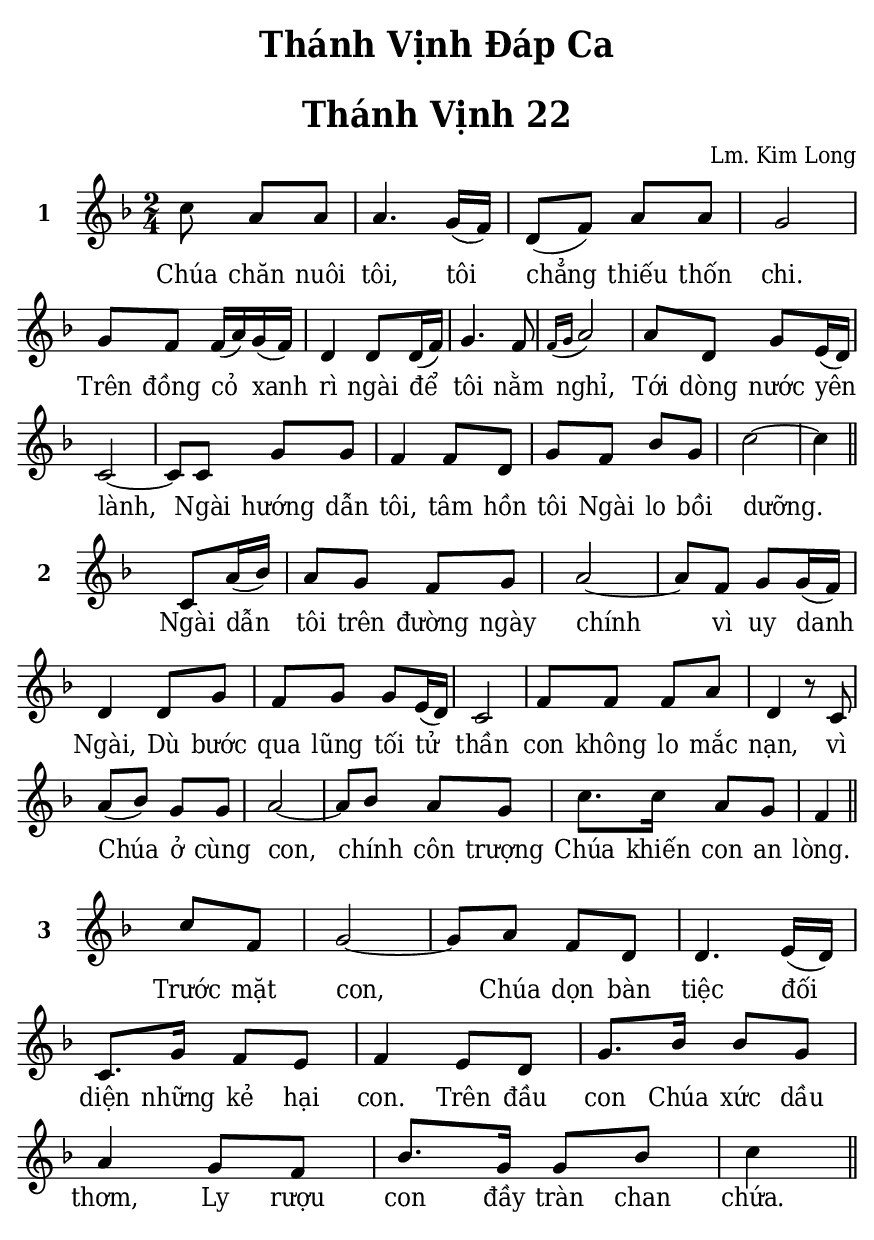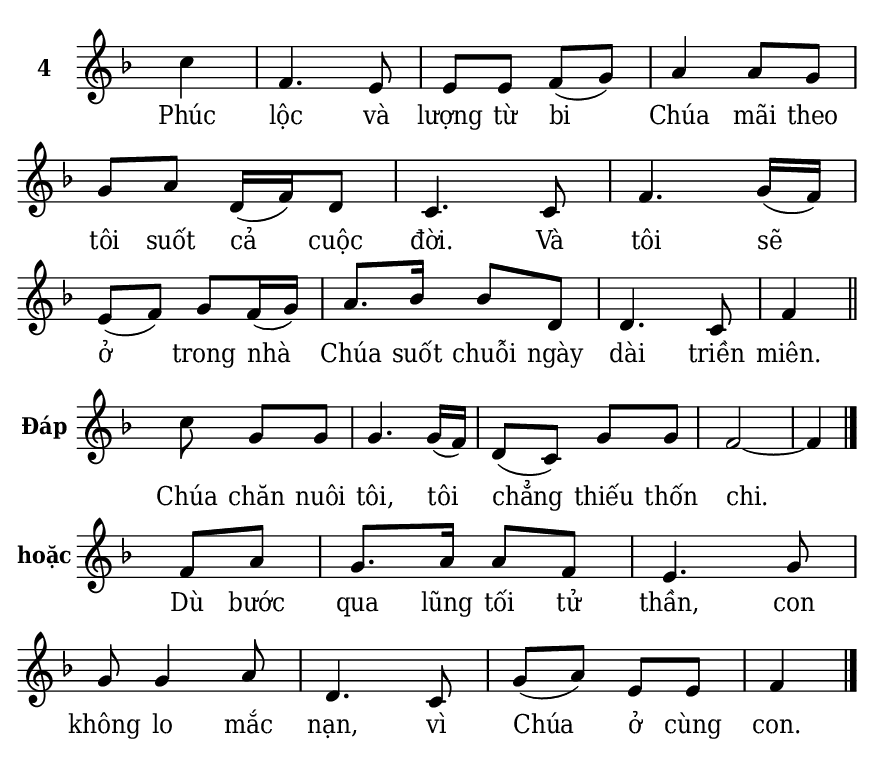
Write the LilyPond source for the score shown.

% Cài đặt chung
\version "2.22.1"
\include "english.ly"

\header {
  title = "Thánh Vịnh Đáp Ca"
  subtitle = \markup { \vspace #2 \fontsize #3 "Thánh Vịnh 22" }
  composer = "Lm. Kim Long"
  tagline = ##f
}

% Nhạc
nhacMauMot = \relative c'' {
  \key f \major
  \time 2/4
  \partial 4. c8 a a |
  a4. g16 (f) |
  d8 (f) a a |
  g2 |
  g8 f f16 (a) g (f) |
  d4 d8 d16 (f) |
  g4. f8 |
  \slashedGrace { f16 (g } a2) |
  a8 d, g e16 (d) |
  c2 ~ |
  c8 c g' g |
  f4 f8 d |
  g f bf g |
  c2 ~ |
  c4 \bar "||"
}

nhacMauHai = \relative c'' {
  \key f \major
  \time 2/4
  \partial 4 c,8 a'16 (bf) |
  a8 g f g |
  a2 ~ |
  a8 f g g16 (f) |
  d4 d8 g |
  f g g e16 (d) |
  c2 |
  f8 f f a |
  d,4 r8 c |
  a' (bf) g g |
  a2 ~ |
  a8 bf a g |
  c8. c16 a8 g |
  f4 \bar "||"
}

nhacMauBa = \relative c'' {
  \key f \major
  \time 2/4
  \partial 4 c8 f, |
  g2 ~ |
  g8 a f d |
  d4. e16 (d) |
  c8. g'16 f8 e |
  f4 e8 d |
  g8. bf16 bf8 g |
  a4 g8 f |
  bf8. g16 g8 bf |
  c4 \bar "||"
}

nhacMauBon = \relative c'' {
  \key f \major
  \time 2/4
  \partial 4 c4 |
  f,4. e8 |
  e e f (g) |
  a4 a8 g |
  g a d,16 (f) d8 |
  c4. c8 |
  f4. g16 (f) |
  e8 (f) g f16 (g) |
  a8. bf16 bf8 d, |
  d4. c8 |
  f4 \bar "||"
}

nhacMauNam = \relative c'' {
  \key f \major
  \time 2/4
  \partial 4. c8 g g |
  g4. g16 (f) |
  d8 (c) g' g |
  f2 ~ |
  f4 \bar "|."
}

nhacMauSau = \relative c' {
  \key f \major
  \time 2/4
  \partial 4 f8 a |
  g8. a16 a8 f |
  e4. g8 |
  g g4 a8 |
  d,4. c8 |
  g' (a) e e |
  f4 \bar "|."
}

% Lời
loiMauMot = \lyricmode {
  Chúa chăn nuôi tôi, tôi chẳng thiếu thốn chi.
  Trên đồng cỏ xanh rì ngài để tôi nằm nghỉ,
  Tới dòng nước yên lành,
  Ngài hướng dẫn tôi, tâm hồn tôi Ngài lo bồi dưỡng.
}

loiMauHai = \lyricmode {
  Ngài dẫn tôi trên đường ngày chính vì uy danh Ngài,
  Dù bước qua lũng tối tử thần
  con không lo mắc nạn,
  vì Chúa ở cùng con,
  chính côn trượng Chúa khiến con an lòng.
}

loiMauBa = \lyricmode {
  Trước mặt con, Chúa dọn bàn tiệc đối diện những kẻ hại con.
  Trên đầu con Chúa xức dầu thơm,
  Ly rượu con đầy tràn chan chứa.
}

loiMauBon = \lyricmode {
  Phúc lộc và lượng từ bi Chúa mãi theo tôi suốt cả cuộc đời.
  Và tôi sẽ ở trong nhà Chúa suốt chuỗi ngày dài triền miên.
}

loiMauNam = \lyricmode {
  Chúa chăn nuôi tôi, tôi chẳng thiếu thốn chi.
}

loiMauSau = \lyricmode {
  Dù bước qua lũng tối tử thần, con không lo mắc nạn,
  vì Chúa ở cùng con.
}

% Dàn trang
\paper {
  #(set-paper-size "a5")
  top-margin = 3\mm
  bottom-margin = 3\mm
  left-margin = 3\mm
  right-margin = 3\mm
  indent = #0
  #(define fonts
	 (make-pango-font-tree "Deja Vu Serif Condensed"
	 		       "Deja Vu Serif Condensed"
			       "Deja Vu Serif Condensed"
			       (/ 20 20)))
  print-page-number = ##f
}

\score {
  <<
    \new Staff \with {
      instrumentName = \markup { \bold "1" }} <<
        \clef treble
        \new Voice = beSop {
          \nhacMauMot
        }
      \new Lyrics \lyricsto beSop \loiMauMot
    >>
  >>
  \layout {
    indent = 10
    \override Lyrics.LyricSpace.minimum-distance = #1
    \override Score.BarNumber.break-visibility = ##(#f #f #f)
    \override Score.SpacingSpanner.uniform-stretching = ##t
    ragged-last = ##f
  }
}

\score {
  <<
    \new Staff \with {
      instrumentName = \markup { \bold "2" }} <<
        \clef treble
        \new Voice = beSop {
          \nhacMauHai
        }
      \new Lyrics \lyricsto beSop \loiMauHai
    >>
  >>
  \layout {
    indent = 10
    \override Staff.TimeSignature.transparent = ##t
    \override Lyrics.LyricSpace.minimum-distance = #1
    \override Score.BarNumber.break-visibility = ##(#f #f #f)
    \override Score.SpacingSpanner.uniform-stretching = ##t
    ragged-last = ##f
  }
}

\score {
  <<
    \new Staff \with {
      instrumentName = \markup { \bold "3" }} <<
        \clef treble
        \new Voice = beSop {
          \nhacMauBa
        }
      \new Lyrics \lyricsto beSop \loiMauBa
    >>
  >>
  \layout {
    indent = 10
    \override Staff.TimeSignature.transparent = ##t
    \override Lyrics.LyricSpace.minimum-distance = #1
    \override Score.BarNumber.break-visibility = ##(#f #f #f)
    \override Score.SpacingSpanner.uniform-stretching = ##t
    ragged-last = ##f
  }
}

\score {
  <<
    \new Staff \with {
      instrumentName = \markup { \bold "4" }} <<
        \clef treble
        \new Voice = beSop {
          \nhacMauBon
        }
      \new Lyrics \lyricsto beSop \loiMauBon
    >>
  >>
  \layout {
    indent = 10
    \override Staff.TimeSignature.transparent = ##t
    \override Lyrics.LyricSpace.minimum-distance = #1
    \override Score.BarNumber.break-visibility = ##(#f #f #f)
    \override Score.SpacingSpanner.uniform-stretching = ##t
    ragged-last = ##f
  }
}

\score {
  <<
    \new Staff \with {
      instrumentName = \markup { \bold "Đáp" }} <<
        \clef treble
        \new Voice = beSop {
          \nhacMauNam
        }
      \new Lyrics \lyricsto beSop \loiMauNam
    >>
  >>
  \layout {
    indent = 10
    \override Staff.TimeSignature.transparent = ##t
    \override Lyrics.LyricSpace.minimum-distance = #1
    \override Score.BarNumber.break-visibility = ##(#f #f #f)
    \override Score.SpacingSpanner.uniform-stretching = ##t
    ragged-last = ##f
  }
}

\score {
  <<
    \new Staff \with {
      instrumentName = \markup { \bold "hoặc" }} <<
        \clef treble
        \new Voice = beSop {
          \nhacMauSau
        }
      \new Lyrics \lyricsto beSop \loiMauSau
    >>
  >>
  \layout {
    indent = 10
    \override Staff.TimeSignature.transparent = ##t
    \override Lyrics.LyricSpace.minimum-distance = #1
    \override Score.BarNumber.break-visibility = ##(#f #f #f)
    \override Score.SpacingSpanner.uniform-stretching = ##t
    ragged-last = ##f
  }
}
